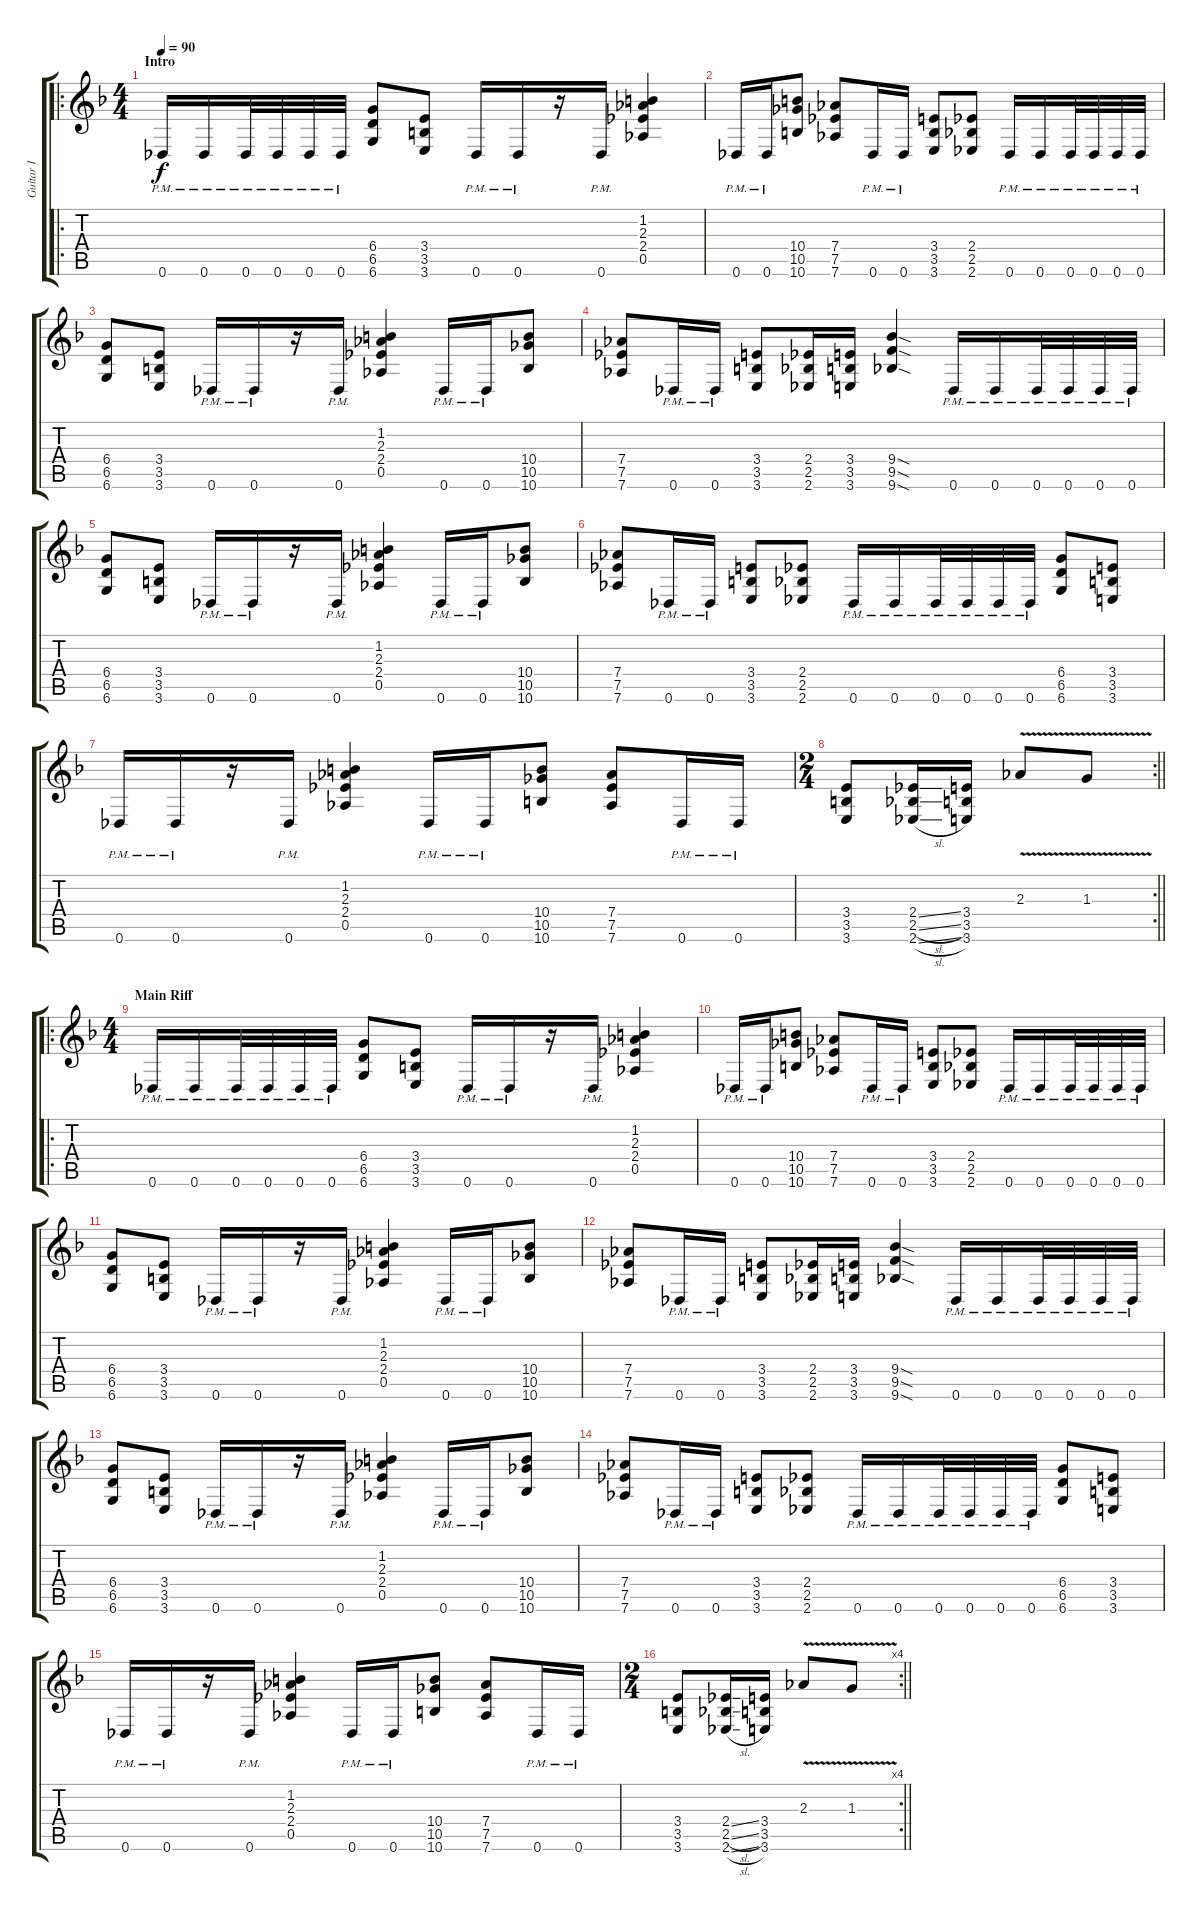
\track ("Guitar I" "Guitar I") {instrument distortionguitar}
\staff {score tabs}
\tuning (Db4 Bb3 Gb3 Db3 Ab2 Db2) {hide}
\ro
\ts (4 4)
\section ("" "Intro")
\tempo 90
\clef g2
\ks f
0.6{pm}.16{dy f instrument distortionguitar} 0.6{pm}.16 0.6{pm}.32 0.6{pm}.32 0.6{pm}.32 0.6{pm}.32 (6.4 6.5 6.6).8 (3.4 3.5 3.6).8 0.6{pm}.16 0.6{pm}.16 r.16 0.6{pm}.16 (1.2 2.3 2.4 0.5).4 |
0.6{pm}.16 0.6{pm}.16 (10.4 10.5 10.6).8 (7.4 7.5 7.6).8 0.6{pm}.16 0.6{pm}.16 (3.4 3.5 3.6).8 (2.4 2.5 2.6).8 0.6{pm}.16 0.6{pm}.16 0.6{pm}.32 0.6{pm}.32 0.6{pm}.32 0.6{pm}.32 |
(6.4 6.5 6.6).8 (3.4 3.5 3.6).8 0.6{pm}.16 0.6{pm}.16 r.16 0.6{pm}.16 (1.2 2.3 2.4 0.5).4 0.6{pm}.16 0.6{pm}.16 (10.4 10.5 10.6).8 |
(7.4 7.5 7.6).8 0.6{pm}.16 0.6{pm}.16 (3.4 3.5 3.6).8 (2.4 2.5 2.6).16 (3.4 3.5 3.6).16 (9.4{sod} 9.5{sod} 9.6{sod}).4 0.6{pm}.16 0.6{pm}.16 0.6{pm}.32 0.6{pm}.32 0.6{pm}.32 0.6{pm}.32 |
(6.4 6.5 6.6).8 (3.4 3.5 3.6).8 0.6{pm}.16 0.6{pm}.16 r.16 0.6{pm}.16 (1.2 2.3 2.4 0.5).4 0.6{pm}.16 0.6{pm}.16 (10.4 10.5 10.6).8 |
(7.4 7.5 7.6).8 0.6{pm}.16 0.6{pm}.16 (3.4 3.5 3.6).8 (2.4 2.5 2.6).8 0.6{pm}.16 0.6{pm}.16 0.6{pm}.32 0.6{pm}.32 0.6{pm}.32 0.6{pm}.32 (6.4 6.5 6.6).8 (3.4 3.5 3.6).8 |
0.6{pm}.16 0.6{pm}.16 r.16 0.6{pm}.16 (1.2 2.3 2.4 0.5).4 0.6{pm}.16 0.6{pm}.16 (10.4 10.5 10.6).8 (7.4 7.5 7.6).8 0.6{pm}.16 0.6{pm}.16 |
\rc 2
\ts (2 4)
\barLineRight lightlight
(3.4 3.5 3.6).8 (2.4{ss} 2.5{sl} 2.6{sl}).16 (3.4 3.5 3.6).16 2.3{v}.8 1.3{v}.8 |
\ro
\ts (4 4)
\section ("" "Main Riff")
0.6{pm}.16 0.6{pm}.16 0.6{pm}.32 0.6{pm}.32 0.6{pm}.32 0.6{pm}.32 (6.4 6.5 6.6).8 (3.4 3.5 3.6).8 0.6{pm}.16 0.6{pm}.16 r.16 0.6{pm}.16 (1.2 2.3 2.4 0.5).4 |
0.6{pm}.16 0.6{pm}.16 (10.4 10.5 10.6).8 (7.4 7.5 7.6).8 0.6{pm}.16 0.6{pm}.16 (3.4 3.5 3.6).8 (2.4 2.5 2.6).8 0.6{pm}.16 0.6{pm}.16 0.6{pm}.32 0.6{pm}.32 0.6{pm}.32 0.6{pm}.32 |
(6.4 6.5 6.6).8 (3.4 3.5 3.6).8 0.6{pm}.16 0.6{pm}.16 r.16 0.6{pm}.16 (1.2 2.3 2.4 0.5).4 0.6{pm}.16 0.6{pm}.16 (10.4 10.5 10.6).8 |
(7.4 7.5 7.6).8 0.6{pm}.16 0.6{pm}.16 (3.4 3.5 3.6).8 (2.4 2.5 2.6).16 (3.4 3.5 3.6).16 (9.4{sod} 9.5{sod} 9.6{sod}).4 0.6{pm}.16 0.6{pm}.16 0.6{pm}.32 0.6{pm}.32 0.6{pm}.32 0.6{pm}.32 |
(6.4 6.5 6.6).8 (3.4 3.5 3.6).8 0.6{pm}.16 0.6{pm}.16 r.16 0.6{pm}.16 (1.2 2.3 2.4 0.5).4 0.6{pm}.16 0.6{pm}.16 (10.4 10.5 10.6).8 |
(7.4 7.5 7.6).8 0.6{pm}.16 0.6{pm}.16 (3.4 3.5 3.6).8 (2.4 2.5 2.6).8 0.6{pm}.16 0.6{pm}.16 0.6{pm}.32 0.6{pm}.32 0.6{pm}.32 0.6{pm}.32 (6.4 6.5 6.6).8 (3.4 3.5 3.6).8 |
0.6{pm}.16 0.6{pm}.16 r.16 0.6{pm}.16 (1.2 2.3 2.4 0.5).4 0.6{pm}.16 0.6{pm}.16 (10.4 10.5 10.6).8 (7.4 7.5 7.6).8 0.6{pm}.16 0.6{pm}.16 |
\rc 4
\ts (2 4)
\barLineRight lightlight
(3.4 3.5 3.6).8 (2.4{ss} 2.5{sl} 2.6{sl}).16 (3.4 3.5 3.6).16 2.3{v}.8 1.3{v}.8
